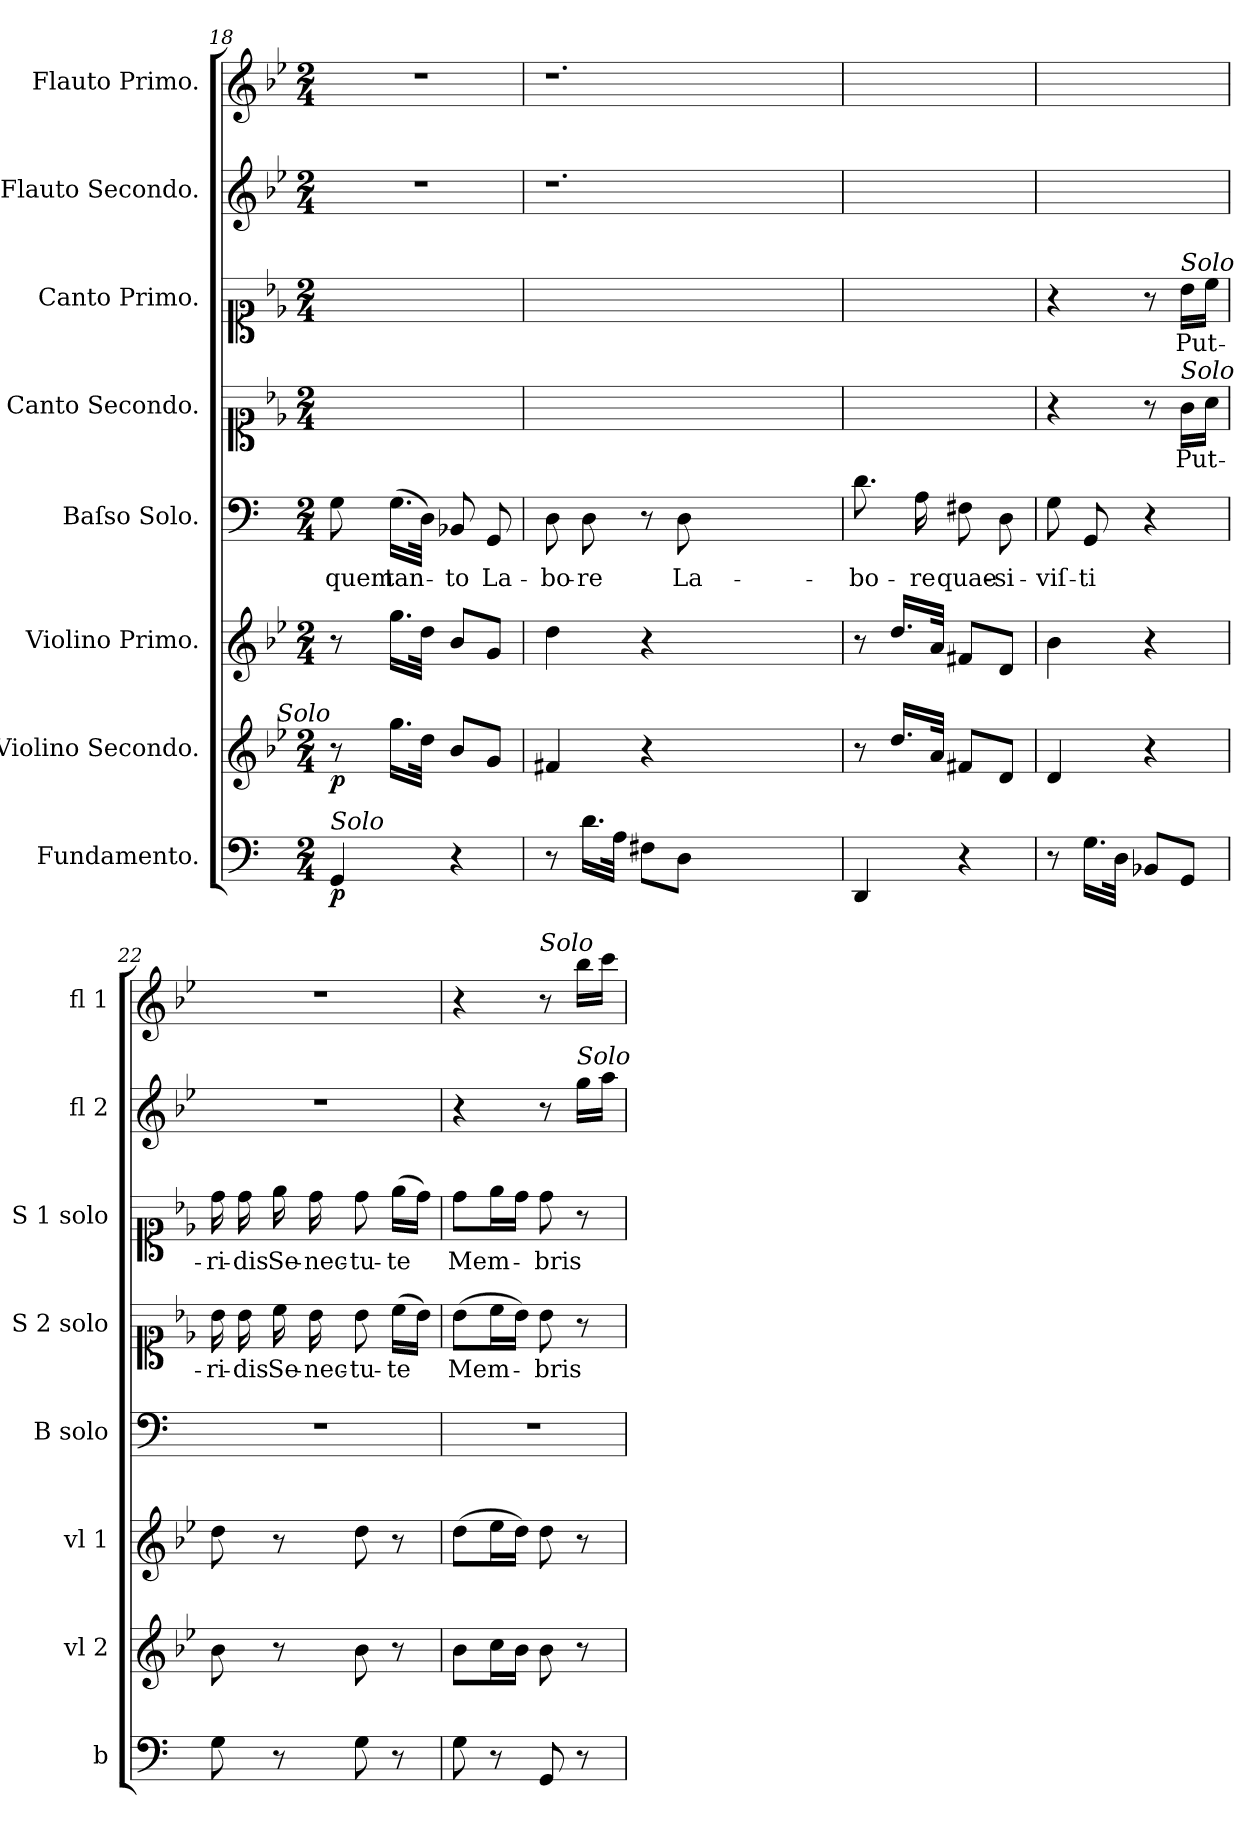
**kern	**dynam	**kern	**dynam	**kern	**kern	**text	**kern	**text	**kern	**text	**kern	**kern
*part8	*part8	*part7	*part7	*part6	*part5	*part5	*part4	*part4	*part3	*part3	*part2	*part1
*staff8	*staff8	*staff7	*staff7	*staff6	*staff5	*staff5	*staff4	*staff4	*staff3	*staff3	*staff2	*staff1
*I"Fundamento.	*	*I"Violino Secondo.	*	*I"Violino Primo.	*I"Baſso Solo.	*	*I"Canto Secondo.	*	*I"Canto Primo.	*	*I"Flauto Secondo.	*I"Flauto Primo.
*I'b	*	*I'vl 2	*	*I'vl 1	*I'B solo	*	*I'S 2 solo	*	*I'S 1 solo	*	*I'fl 2	*I'fl 1
*clefF4	*	*clefG2	*	*clefG2	*clefF4	*	*clefC1	*	*clefC1	*	*clefG2	*clefG2
*	*	*k[b-e-]	*	*k[b-e-]	*	*	*k[b-e-]	*	*k[b-e-]	*	*k[b-e-]	*k[b-e-]
*M2/4	*	*M2/4	*	*M2/4	*M2/4	*	*M2/4	*	*M2/4	*	*M2/4	*M2/4
=18	=18	=18	=18	=18	=18	=18	=18	=18	=18	=18	=18	=18
!	!	!LO:TX:a:i:rj:t=Solo	!	!	!	!	!	!	!	!	!	!
!LO:TX:a:i:t=Solo	!	!	!	!	!	!	!	!	!	!	!	!
4GG/	p	8r	p	8r	8G\	quem	2ryy	.	2ryy	.	2r	2r
.	.	16.gg\LL	.	16.gg\LL	(16.G\LL	tan-	.	.	.	.	.	.
.	.	32dd\JJk	.	32dd\JJk	32D\JJk)	.	.	.	.	.	.	.
4r	.	8b-/L	.	8b-/L	8BB-/	-to	.	.	.	.	.	.
.	.	8g/J	.	8g/J	8GG/	La-	.	.	.	.	.	.
=19	=19	=19	=19	=19	=19	=19	=19	=19	=19	=19	=19	=19
8r	.	4f#X/	.	4dd\	8D\	-bo-	1.ryy	.	1.ryy	.	1.r	1.r
16.d\LL	.	.	.	.	8D\	-re	.	.	.	.	.	.
32A\JJk	.	.	.	.	.	.	.	.	.	.	.	.
8F#X\L	.	4r	.	4r	8r	.	.	.	.	.	.	.
8D\J	.	.	.	.	8D\	La-	.	.	.	.	.	.
1ryy	.	1ryy	.	1ryy	1ryy	.	.	.	.	.	.	.
=20	=20	=20	=20	=20	=20	=20	=20	=20	=20	=20	=20	=20
4DD/	.	8r	.	8r	8.d\	-bo-	2ryy	.	2ryy	.	2ryy	2ryy
.	.	16.dd/LL	.	16.dd/LL	.	.	.	.	.	.	.	.
.	.	.	.	.	16A\	-re	.	.	.	.	.	.
.	.	32a/JJk	.	32a/JJk	.	.	.	.	.	.	.	.
4r	.	8f#X/L	.	8f#X/L	8F#X\	quae-	.	.	.	.	.	.
.	.	8d/J	.	8d/J	8D\	-si-	.	.	.	.	.	.
=21	=21	=21	=21	=21	=21	=21	=21	=21	=21	=21	=21	=21
8r	.	4d/	.	4b-\	8G\	-viſ-	4r	.	4r	.	2ryy	2ryy
16.G\LL	.	.	.	.	8GG/	-ti	.	.	.	.	.	.
32D\JJk	.	.	.	.	.	.	.	.	.	.	.	.
8BB-/L	.	4r	.	4r	4r	.	8r	.	8r	.	.	.
!	!	!	!	!	!	!	!	!	!LO:TX:a:i:t=Solo	!	!	!
!	!	!	!	!	!	!	!LO:TX:a:i:t=Solo	!	!	!	!	!
8GG/J	.	.	.	.	.	.	16g\LL	Put-	16b-\LL	Put-	.	.
.	.	.	.	.	.	.	16a\JJ	.	16cc\JJ	.	.	.
=22	=22	=22	=22	=22	=22	=22	=22	=22	=22	=22	=22	=22
8G\	.	8b-\	.	8dd\	2r	.	16b-\	-ri-	16dd\	-ri-	2r	2r
.	.	.	.	.	.	.	16b-\	-dis	16dd\	-dis	.	.
8r	.	8r	.	8r	.	.	16cc\	Se-	16ee-\	Se-	.	.
.	.	.	.	.	.	.	16b-\	-nec-	16dd\	-nec-	.	.
8G\	.	8b-\	.	8dd\	.	.	8b-\	-tu-	8dd\	-tu-	.	.
8r	.	8r	.	8r	.	.	(16cc\LL	-te	(16ee-\LL	-te	.	.
.	.	.	.	.	.	.	16b-\JJ)	.	16dd\JJ)	.	.	.
=23	=23	=23	=23	=23	=23	=23	=23	=23	=23	=23	=23	=23
8G\	.	8b-\L	.	(8dd\L	2r	.	(8b-\L	Mem-	8dd\L	Mem-	4r	4r
8r	.	16cc\L	.	16ee-\L	.	.	16cc\L	.	16ee-\L	.	.	.
.	.	16b-\JJ	.	16dd\JJ)	.	.	16b-\JJ)	.	16dd\JJ	.	.	.
!	!	!	!	!	!	!	!	!	!	!	!	!LO:TX:a:i:t=Solo
8GG/	.	8b-\	.	8dd\	.	.	8b-\	-bris	8dd\	-bris	8r	8r
!	!	!	!	!	!	!	!	!	!	!	!LO:TX:a:i:t=Solo	!
8r	.	8r	.	8r	.	.	8r	.	8r	.	16gg\LL	16bb-\LL
.	.	.	.	.	.	.	.	.	.	.	16aa\JJ	16ccc\JJ
=	=	=	=	=	=	=	=	=	=	=	=	=
*-	*-	*-	*-	*-	*-	*-	*-	*-	*-	*-	*-	*-
